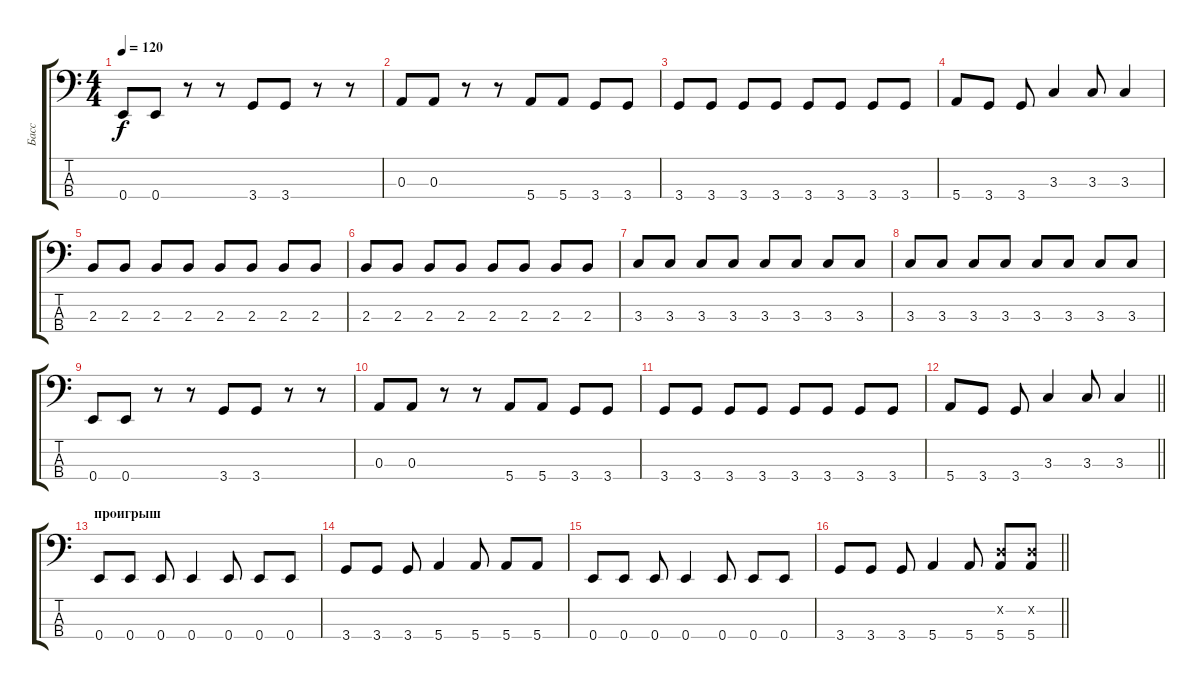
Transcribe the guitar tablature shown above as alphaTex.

\track ("Басс" "Басс") {instrument electricbasspick}
\staff {score tabs}
\tuning (G2 D2 A1 E1) {hide}
\ts (4 4)
\tempo 120
\clef f4
\ks c
0.4.8{dy f} 0.4.8 r.8 r.8 3.4.8 3.4.8 r.8 r.8 |
0.3.8 0.3.8 r.8 r.8 5.4.8 5.4.8 3.4.8 3.4.8 |
3.4.8 3.4.8 3.4.8 3.4.8 3.4.8 3.4.8 3.4.8 3.4.8 |
5.4.8 3.4.8 3.4.8 3.3.4 3.3.8 3.3.4 |
2.3.8 2.3.8 2.3.8 2.3.8 2.3.8 2.3.8 2.3.8 2.3.8 |
2.3.8 2.3.8 2.3.8 2.3.8 2.3.8 2.3.8 2.3.8 2.3.8 |
3.3.8 3.3.8 3.3.8 3.3.8 3.3.8 3.3.8 3.3.8 3.3.8 |
3.3.8 3.3.8 3.3.8 3.3.8 3.3.8 3.3.8 3.3.8 3.3.8 |
0.4.8 0.4.8 r.8 r.8 3.4.8 3.4.8 r.8 r.8 |
0.3.8 0.3.8 r.8 r.8 5.4.8 5.4.8 3.4.8 3.4.8 |
3.4.8 3.4.8 3.4.8 3.4.8 3.4.8 3.4.8 3.4.8 3.4.8 |
\barLineRight lightlight
5.4.8 3.4.8 3.4.8 3.3.4 3.3.8 3.3.4 |
\section ("" "проигрыш")
0.4.8 0.4.8 0.4.8 0.4.4 0.4.8 0.4.8 0.4.8 |
3.4.8 3.4.8 3.4.8 5.4.4 5.4.8 5.4.8 5.4.8 |
0.4.8 0.4.8 0.4.8 0.4.4 0.4.8 0.4.8 0.4.8 |
\barLineRight lightlight
3.4.8 3.4.8 3.4.8 5.4.4 5.4.8 (0.2{x} 5.4).8 (0.2{x} 5.4).8
